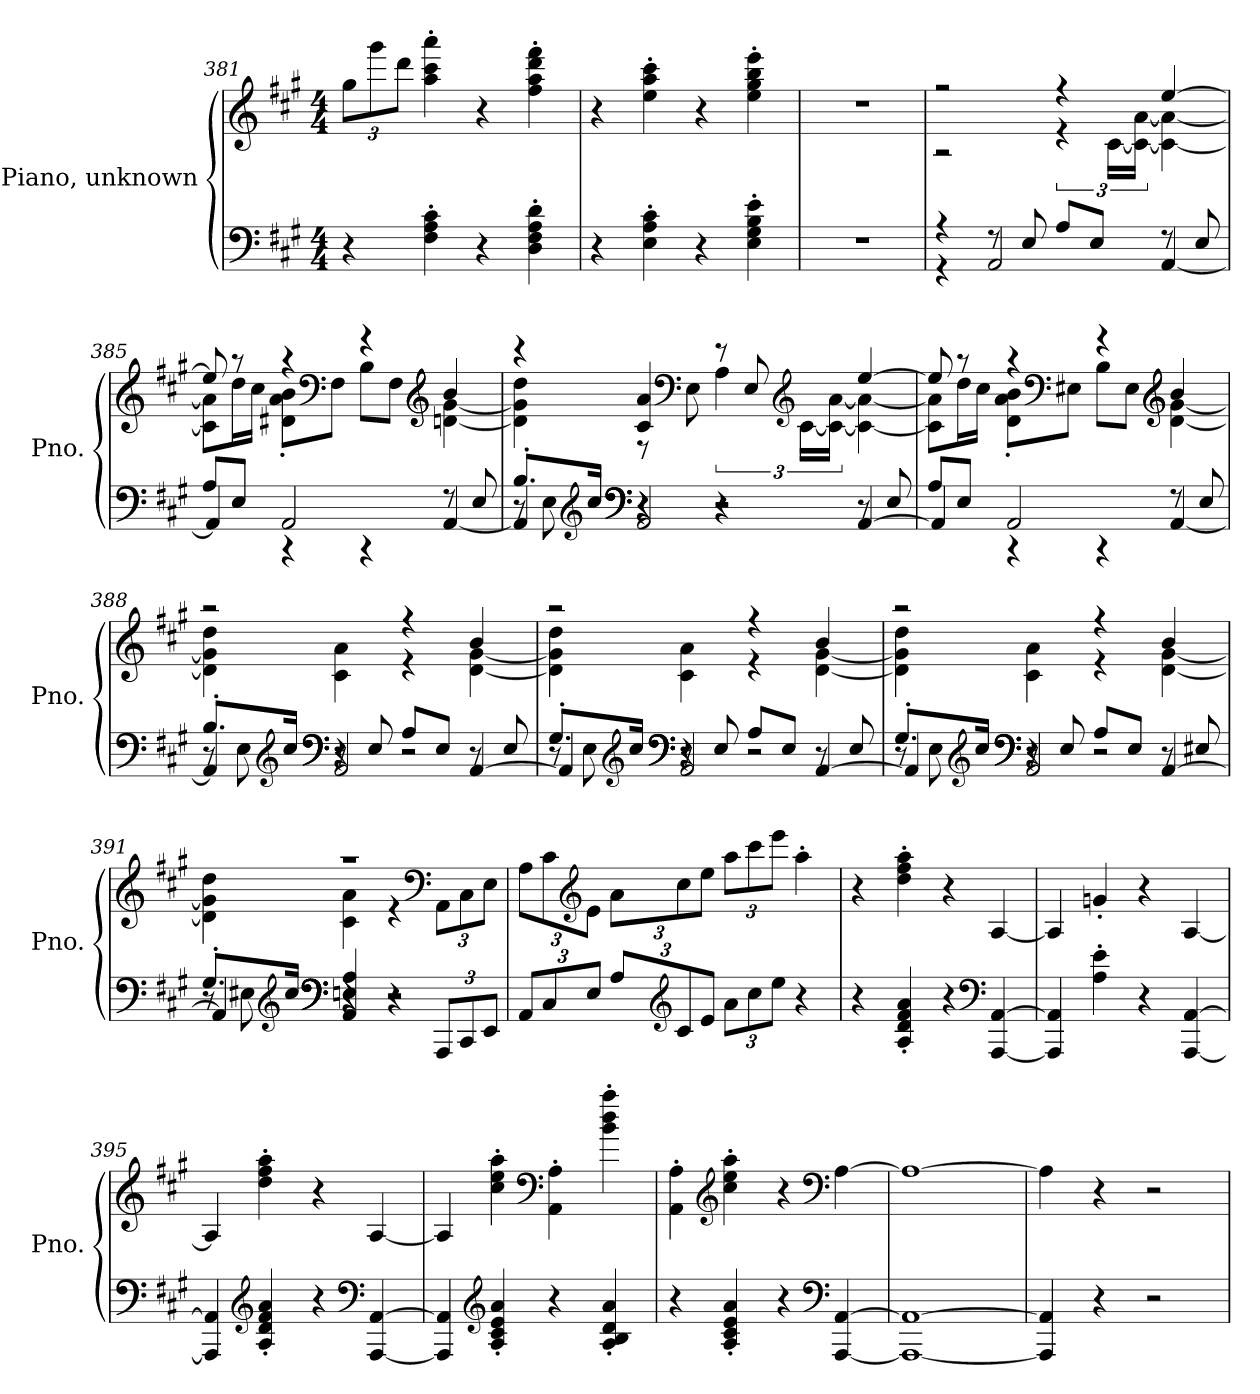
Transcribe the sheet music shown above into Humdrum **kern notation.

**kern	**kern
*part1	*part1
*staff2	*staff1
*I"Piano, unknown	*
*I'Pno.	*
*clefF4	*clefG2
*k[f#c#g#]	*k[f#c#g#]
*M4/4	*M4/4
*	*Xbrackettup
=381	=381
4r	12gg#\L
.	12ggg#\
.	12ddd\J
4F#\' 4A\' 4c#\'	4aa\' 4ccc#\' 4aaa\'
4r	4r
4D\' 4F#\' 4A\' 4d\'	4ff#\' 4aa\' 4ddd\' 4fff#\'
!!LO:LB:g=z
=382	=382
4r	4r
4E\' 4A\' 4c#\'	4ee\' 4aa\' 4ccc#\'
4r	4r
4E\' 4G#\' 4B\' 4e\'	4ee\' 4gg#\' 4bb\' 4eee\'
=383	=383
1r	1r
=384	=384
*^	*^
4r	4r	2r	2r
8r	2AA/	.	.
8E/	.	.	.
*	*	*	*brackettup
8A/L	.	4r	6r
8E/J	.	.	.
.	.	.	[24c#\LL
.	.	.	24c#\_ [24a\JJ
8r	[4AA/	[4ee/	4c#\_ 4a\_
8E/	.	.	.
=385	=385	=385	=385
8A/L	4AA/]	8ee/]	8c#\] 8a\]L
8E/J	.	8r	16dd\L
.	.	.	16cc#\JJ
2AA/	4r	4r	8d#X\' 8a\' 8b\'L
*	*	*clefF4	*
.	.	.	8F#\J
.	4r	4r	8B\L
.	.	.	8F#\J
*	*	*clefG2	*
8r	[4AA/	4b/	[4dn\ [4g#\
8E/	.	.	.
!!LO:LB:g=z	!!
=386	=386	=386	=386
*	*^	*	*
8.B'/L	8r	4AA/]	4r	4d\] 4g#\] 4dd\
.	8E\	.	.	.
*clefG2	*	*	*	*
16cc#/Jk	.	.	.	.
*clefF4	*	*	*	*
2AA/	4r	4r	4c#/ 4a/	8r
*	*	*	*clefF4	*
.	.	.	.	8E\
.	2r	4r	8r	6A\
.	.	.	8E/	.
*	*	*	*clefG2	*
.	.	.	.	[24c#\LL
.	.	.	.	24c#\_ [24a\JJ
8r	.	[4AA/	[4ee/	4c#\_ 4a\_
8E/	.	.	.	.
*	*v	*v	*	*
=387	=387	=387	=387
8A/L	4AA/]	8ee/]	8c#\] 8a\]L
8E/J	.	8r	16dd\L
.	.	.	16cc#\JJ
2AA/	4r	4r	8d\' 8a\' 8b\'L
*	*	*clefF4	*
.	.	.	8E#X\J
.	4r	4r	8B\L
.	.	.	8E#\J
*	*	*clefG2	*
8r	[4AA/	4b/	[4d\ [4g#\
8E/	.	.	.
!!LO:LB:g=z	!!
=388	=388	=388	=388
*	*^	*	*
8.B'/L	8r	4AA/]	2r	4d\] 4g#\] 4dd\
.	8E\	.	.	.
*clefG2	*	*	*	*
16cc#/Jk	.	.	.	.
*clefF4	*	*	*	*
8r	4r	2AA/	.	4c#\ 4a\
8E/	.	.	.	.
8A/L	2r	.	4r	4r
8E/J	.	.	.	.
8r	.	[4AA/	4b/	[4d\ [4g#\
8E/	.	.	.	.
=389	=389	=389	=389	=389
8.G#'/L	8r	4AA/]	2r	4d\] 4g#\] 4dd\
.	8E\	.	.	.
*clefG2	*	*	*	*
16cc#/Jk	.	.	.	.
*clefF4	*	*	*	*
8r	4r	2AA/	.	4c#\ 4a\
8E/	.	.	.	.
8A/L	2r	.	4r	4r
8E/J	.	.	.	.
8r	.	[4AA/	4b/	[4d\ [4g#\
8E/	.	.	.	.
=390	=390	=390	=390	=390
8.G#'/L	8r	4AA/]	2r	4d\] 4g#\] 4dd\
.	8E\	.	.	.
*clefG2	*	*	*	*
16cc#/Jk	.	.	.	.
*clefF4	*	*	*	*
8r	4r	2AA/	.	4c#\ 4a\
8E/	.	.	.	.
8A/L	2r	.	4r	4r
8E/J	.	.	.	.
8r	.	[4AA/	4b/	[4d\ [4g#\
8E#X/	.	.	.	.
!!LO:LB:g=z	!!
=391	=391	=391	=391	=391
8.G#'/L	8r	4AA/]	1r	4d\] 4g#\] 4dd\
.	8E#X\	.	.	.
*clefG2	*	*	*	*
16cc#/Jk	.	.	.	.
*clefF4	*	*	*	*
4AA/ 4En/ 4A/	4r	4r	.	4c#\ 4a\
4r	2r	2r	.	4r
*	*	*	*clefF4	*
*Xbrackettup	*	*	*	*Xbrackettup
12AAA/L	.	.	.	12AA\L
12CC#/	.	.	.	12C#\
12EE/J	.	.	.	12E\J
*v	*v	*v	*	*
*	*v	*v
=392	=392
12AA/L	12A\L
12C#/	12c#\
*	*clefG2
12E/J	12e\J
12A/L	12a\L
*clefG2	*
12c#/	12cc#\
12e/J	12ee\J
12a\L	12aa\L
12cc#\	12ccc#\
12ee\J	12eee\J
4r	4aa'\
=393	=393
4r	4r
4A/' 4d/' 4f#/' 4a/'	4dd\' 4ff#\' 4aa\'
4r	4r
*clefF4	*
[4AAA/ [4AA/	[4A/
=394	=394
4AAA/] 4AA/]	4A/]
4A\' 4e\'	4gn'/
4r	4r
[4AAA/ [4AA/	[4A/
!!LO:PB:g=z
=395	=395
4AAA/] 4AA/]	4A/]
*clefG2	*
4A/' 4d/' 4f#/' 4a/'	4dd\' 4ff#\' 4aa\'
4r	4r
*clefF4	*
[4AAA/ [4AA/	[4A/
=396	=396
4AAA/] 4AA/]	4A/]
*clefG2	*
4A/' 4c#/' 4e/' 4a/'	4cc#\' 4ee\' 4aa\'
*	*clefF4
4r	4AA\' 4A\'
4A/' 4B/' 4d/' 4a/'	4b\' 4dd\' 4aa\'
=397	=397
4r	4AA\' 4A\'
*	*clefG2
4A/' 4c#/' 4e/' 4a/'	4cc#\' 4ee\' 4aa\'
4r	4r
*clefF4	*clefF4
[4AAA/ [4AA/	[4A\
=398	=398
1AAA_ 1AA_	1A_
=399	=399
4AAA/] 4AA/]	4A\]
4r	4r
2r	2r
=	=
*-	*-
